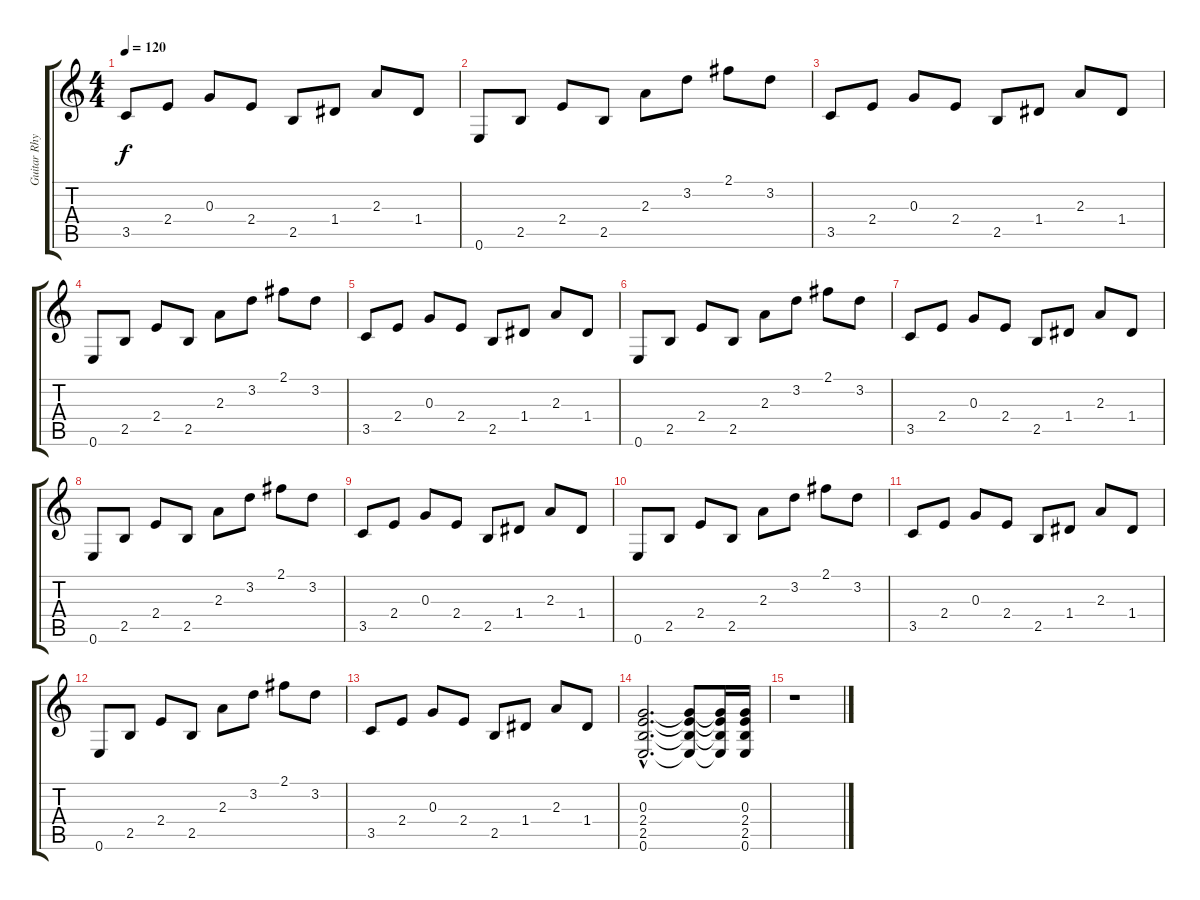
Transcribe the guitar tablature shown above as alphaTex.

\track ("Guitar Rhythm 3" "Guitar Rhy") {instrument acousticguitarnylon}
\staff {score tabs}
\tuning (E4 B3 G3 D3 A2 E2) {hide}
\ts (4 4)
\tempo 120
\clef g2
\ks c
3.5.8{dy f} 2.4.8 0.3.8 2.4.8 2.5.8 1.4.8 2.3.8 1.4.8 |
0.6.8 2.5.8 2.4.8 2.5.8 2.3.8 3.2.8 2.1.8 3.2.8 |
3.5.8 2.4.8 0.3.8 2.4.8 2.5.8 1.4.8 2.3.8 1.4.8 |
0.6.8 2.5.8 2.4.8 2.5.8 2.3.8 3.2.8 2.1.8 3.2.8 |
3.5.8 2.4.8 0.3.8 2.4.8 2.5.8 1.4.8 2.3.8 1.4.8 |
0.6.8 2.5.8 2.4.8 2.5.8 2.3.8 3.2.8 2.1.8 3.2.8 |
3.5.8 2.4.8 0.3.8 2.4.8 2.5.8 1.4.8 2.3.8 1.4.8 |
0.6.8 2.5.8 2.4.8 2.5.8 2.3.8 3.2.8 2.1.8 3.2.8 |
3.5.8 2.4.8 0.3.8 2.4.8 2.5.8 1.4.8 2.3.8 1.4.8 |
0.6.8 2.5.8 2.4.8 2.5.8 2.3.8 3.2.8 2.1.8 3.2.8 |
3.5.8 2.4.8 0.3.8 2.4.8 2.5.8 1.4.8 2.3.8 1.4.8 |
0.6.8 2.5.8 2.4.8 2.5.8 2.3.8 3.2.8 2.1.8 3.2.8 |
3.5.8 2.4.8 0.3.8 2.4.8 2.5.8 1.4.8 2.3.8 1.4.8 |
(0.3{hac} 2.4{hac} 2.5{hac} 0.6{hac}).2{d} (0.3{t} 2.4{t} 2.5{t} 0.6{t}).8 (0.3{t} 2.4{t} 2.5{t} 0.6{t}).16 (0.3 2.4 2.5 0.6).16 |
r.1
